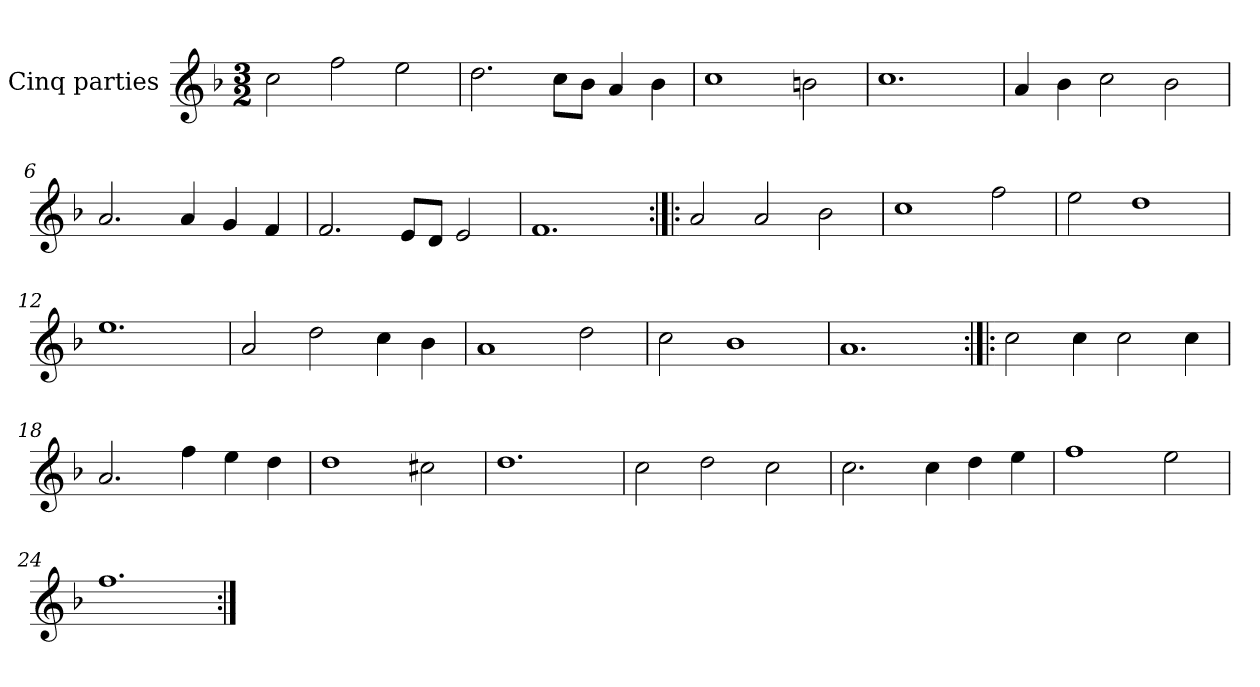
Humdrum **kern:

**kern
*part1
*staff1
*I"Cinq parties
*clefG2
*k[b-]
*M3/2
*MM180
=1
2cc\
2ff\
2ee\
=2
2.dd\
8cc\L
8b-\J
4a/
4b-\
=3
1cc
2bn\
=4
1.cc
=5
4a/
4b-\
2cc\
2b-\
=6
2.a/
4a/
4g/
4f/
=7
2.f/
8e/L
8d/J
2e/
=8
1.f
=9:|!|:
2a/
2a/
2b-\
=10
1cc
2ff\
=11
2ee\
1dd
=12
1.ee
=13
2a/
2dd\
4cc\
4b-\
=14
1a
2dd\
=15
2cc\
1b-
=16
1.a
=17:|!|:
2cc\
4cc\
2cc\
4cc\
=18
2.a/
4ff\
4ee\
4dd\
=19
1dd
2cc#X\
=20
1.dd
=21
2cc\
2dd\
2cc\
=22
2.cc\
4cc\
4dd\
4ee\
=23
1ff
2ee\
=24
1.ff
=:|!
*-
